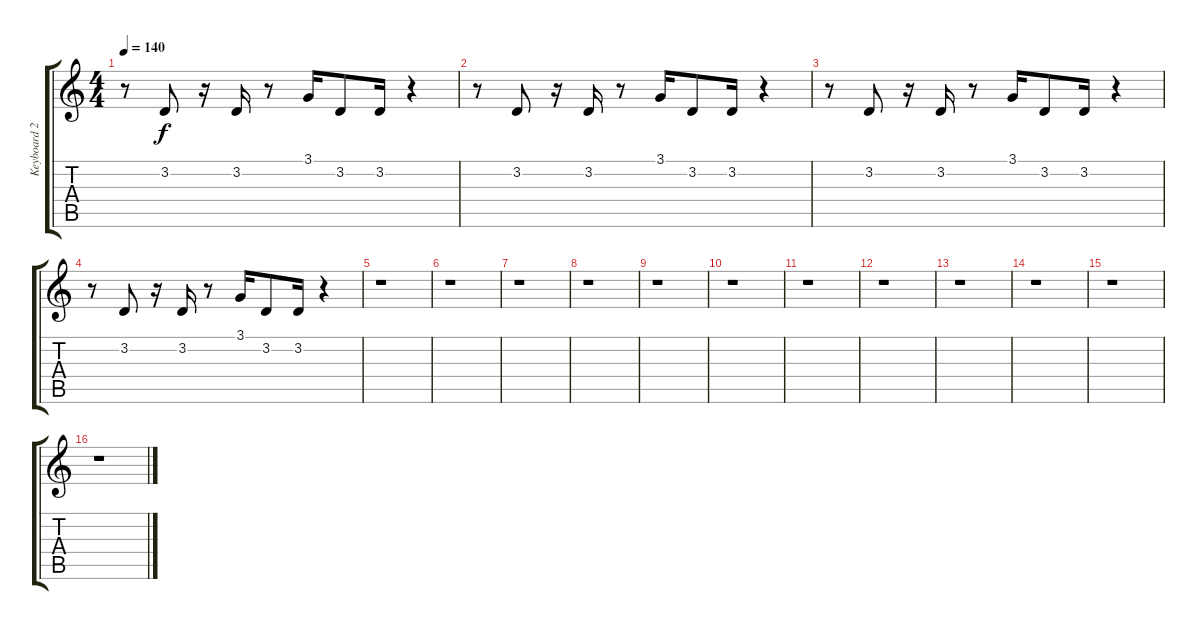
\track ("Keyboard 2 (Intro)" "Keyboard 2") {instrument synthdrum}
\staff {score tabs}
\tuning (E4 B3 G3 D3 A2 E2) {hide}
\ts (4 4)
\tempo 140
\clef g2
\ks c
r.8{dy f instrument synthdrum} 3.2.8 r.16 3.2.16 r.8 3.1.16 3.2.8 3.2.16 r.4 |
r.8 3.2.8 r.16 3.2.16 r.8 3.1.16 3.2.8 3.2.16 r.4 |
r.8 3.2.8 r.16 3.2.16 r.8 3.1.16 3.2.8 3.2.16 r.4 |
r.8 3.2.8 r.16 3.2.16 r.8 3.1.16 3.2.8 3.2.16 r.4 |
r.1 |
r.1 |
r.1 |
r.1 |
r.1 |
r.1 |
r.1 |
r.1 |
r.1 |
r.1 |
r.1 |
r.1
